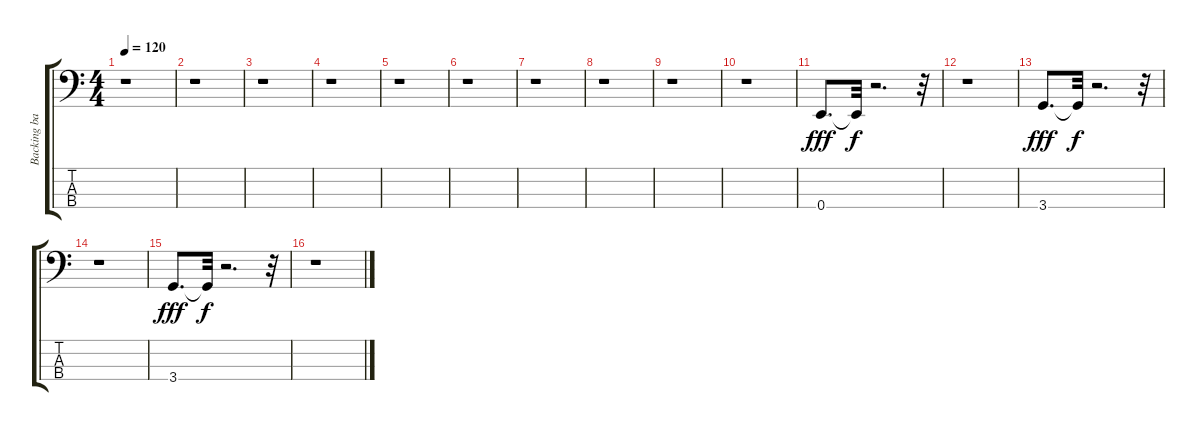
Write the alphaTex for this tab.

\track ("Backing bass" "Backing ba") {instrument fretlessbass}
\staff {score tabs}
\tuning (G2 D2 A1 E1) {hide}
\ts (4 4)
\tempo 120
\clef f4
\ks c
r.1{dy f} |
r.1 |
r.1 |
r.1 |
r.1 |
r.1 |
r.1 |
r.1 |
r.1 |
r.1 |
0.4.8{d dy fff} 0.4{t}.32{dy f} r.2{d} r.32 |
r.1 |
3.4.8{d dy fff} 3.4{t}.32{dy f} r.2{d} r.32 |
r.1 |
3.4.8{d dy fff} 3.4{t}.32{dy f} r.2{d} r.32 |
r.1
